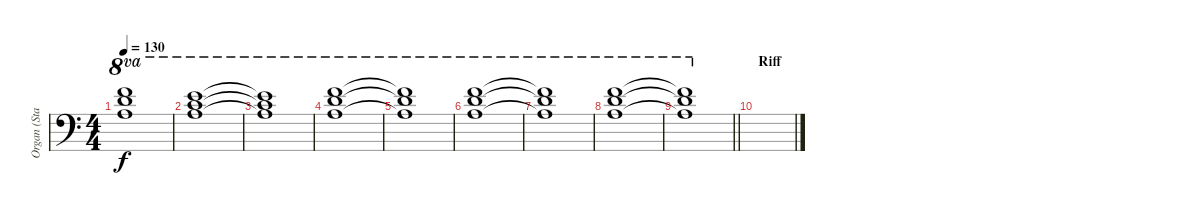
\track ("Organ (Staff 2)" "Organ (Sta") {instrument drawbarorgan}
\staff {score}
\tuning (E4 B3 G3 D3 A2 E2 B1) {hide}
\ts (4 4)
\tempo 130
\clef f4
\ks c
(13.1{t} 10.2{t} 19.3{t}).1{ot 8va dy f} |
(12.1 10.2 17.3).1{ot 8va} |
(12.1{t} 10.2{t} 17.3{t}).1{ot 8va} |
(13.1 10.2 19.3).1{ot 8va} |
(13.1{t} 10.2{t} 19.3{t}).1{ot 8va} |
(13.1 15.2 14.3).1{ot 8va} |
(13.1{t} 15.2{t} 14.3{t}).1{ot 8va} |
(13.1 10.2 19.3).1{ot 8va} |
\barLineRight lightlight
(13.1{t} 10.2{t} 19.3{t}).1{ot 8va} |
\section ("" "Riff")
